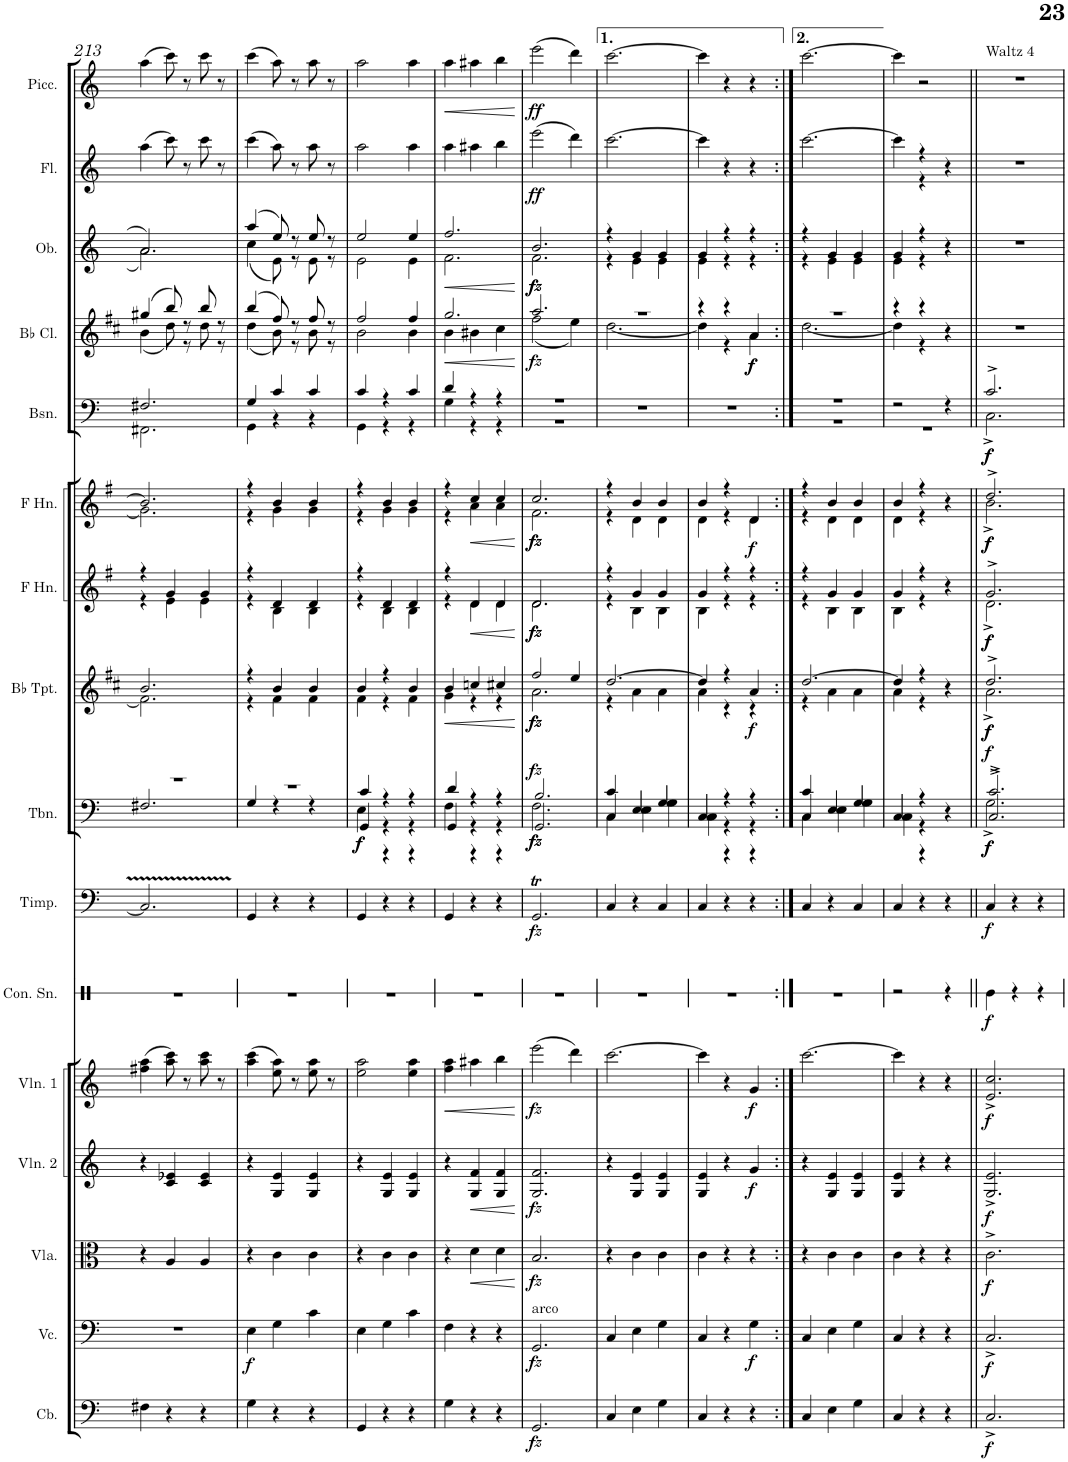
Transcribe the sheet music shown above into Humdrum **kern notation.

**kern	**dynam	**kern	**dynam	**kern	**dynam	**kern	**dynam	**kern	**dynam	**kern	**dynam	**kern	**dynam	**kern	**dynam	**kern	**dynam	**kern	**dynam	**kern	**dynam	**kern	**dynam	**kern	**dynam	**kern	**dynam	**kern	**dynam
*part15	*part15	*part14	*part14	*part13	*part13	*part12	*part12	*part11	*part11	*part10	*part10	*part9	*part9	*part8	*part8	*part7	*part7	*part6	*part6	*part5	*part5	*part4	*part4	*part3	*part3	*part2	*part2	*part1	*part1
*staff15	*staff15	*staff14	*staff14	*staff13	*staff13	*staff12	*staff12	*staff11	*staff11	*staff10	*staff10	*staff9	*staff9	*staff8	*staff8	*staff7	*staff7	*staff6	*staff6	*staff5	*staff5	*staff4	*staff4	*staff3	*staff3	*staff2	*staff2	*staff1	*staff1
*I"Contrabass	*	*I"Violoncello	*	*I"Viola	*	*I"Violin 2	*	*I"Violin 1	*	*I"Timpani	*	*I"Trombone	*	*I"Bb Trumpet	*	*I"Horn in F	*	*I"Horn in F	*	*I"Bassoon	*	*I"Bb Clarinet	*	*I"Oboe	*	*I"Flute	*	*I"Piccolo	*
*I'Cb.	*	*I'Vc.	*	*I'Vla.	*	*I'Vln. 2	*	*I'Vln. 1	*	*I'Timp.	*	*I'Tbn.	*	*I'Bb Tpt.	*	*	*	*	*	*I'Bsn.	*	*I'Bb Cl.	*	*I'Ob.	*	*I'Fl.	*	*I'Picc.	*
!!LO:PB:g=z
*clefF4	*	*clefF4	*	*clefC3	*	*clefG2	*	*clefG2	*	*clefF4	*	*clefF4	*	*clefG2	*	*clefG2	*	*clefG2	*	*clefF4	*	*clefG2	*	*clefG2	*	*clefG2	*	*clefG2	*
*Trd7c12	*	*	*	*	*	*	*	*	*	*	*	*	*	*Trd1c2	*	*Trd4c7	*	*Trd4c7	*	*	*	*Trd1c2	*	*	*	*	*	*Trd-7c-12	*
*k[]	*	*k[]	*	*k[]	*	*k[]	*	*k[]	*	*k[]	*	*k[]	*	*k[f#c#]	*	*k[f#]	*	*k[f#]	*	*k[]	*	*k[f#c#]	*	*k[]	*	*k[]	*	*k[]	*
*M3/4	*	*M3/4	*	*M3/4	*	*M3/4	*	*M3/4	*	*M3/4	*	*M3/4	*	*M3/4	*	*M3/4	*	*M3/4	*	*M3/4	*	*M3/4	*	*M3/4	*	*M3/4	*	*M3/4	*
=213	=213	=213	=213	=213	=213	=213	=213	=213	=213	=213	=213	=213	=213	=213	=213	=213	=213	=213	=213	=213	=213	=213	=213	=213	=213	=213	=213	=213	=213
*	*	*	*	*	*	*	*	*	*	*	*	*^	*	*^	*	*^	*	*^	*	*^	*	*^	*	*^	*	*	*	*	*
4F#X\	.	2.r	.	4r	.	4r	.	(4ff#X\ 4aa\	.	2.C/]	.	2.r	2.F#X/	.	2.b/	2.f\]	.	4r	4r	.	2.b-/]	2.g\]	.	2.F#X/	2.FF#X\	.	(4gg#X/	(4b\	.	2.a/	2.a\	.	(4aa\	.	(4aa\	.
4r	.	.	.	4A/	.	4c/ 4e-X/	.	8aa\ 8ccc\)	.	.	.	.	.	.	.	.	.	4g/	4e\	.	.	.	.	.	.	.	8bb/)	8dd\)	.	.	.	.	8ccc\)	.	8ccc\)	.
.	.	.	.	.	.	.	.	8r	.	.	.	.	.	.	.	.	.	.	.	.	.	.	.	.	.	.	8r	8r	.	.	.	.	8r	.	8r	.
4r	.	.	.	4A/	.	4c/ 4e-/	.	8aa\ 8ccc\	.	.	.	.	.	.	.	.	.	4g/	4e\	.	.	.	.	.	.	.	8bb/	8dd\	.	.	.	.	8ccc\	.	8ccc\	.
.	.	.	.	.	.	.	.	8r	.	.	.	.	.	.	.	.	.	.	.	.	.	.	.	.	.	.	8r	8r	.	.	.	.	8r	.	8r	.
=214	=214	=214	=214	=214	=214	=214	=214	=214	=214	=214	=214	=214	=214	=214	=214	=214	=214	=214	=214	=214	=214	=214	=214	=214	=214	=214	=214	=214	=214	=214	=214	=214	=214	=214	=214	=214
!	!	!	!LO:DY:b	!	!	!	!	!	!	!	!	!	!	!	!	!	!	!	!	!	!	!	!	!	!	!	!	!	!	!	!	!	!	!	!	!
4G\	.	4E\	f	4r	.	4r	.	(4aa\ 4ccc\	.	4GG/	.	2.r	4G/	.	4r	4r	.	4r	4r	.	4r	4r	.	4G/	4GG\	.	(4bb/	(4dd\	.	(4aa/	(4cc\	.	(4ccc\	.	(4ccc\	.
4r	.	4G\	.	4c\	.	4G/ 4e/	.	8ee\ 8aa\)	.	4r	.	.	4r	.	4b/	4f#\	.	4d/	4B\	.	4b/	4g\	.	4c/	4r	.	8ff#/)	8b\)	.	8ee/)	8e\)	.	8aa\)	.	8aa\)	.
.	.	.	.	.	.	.	.	8r	.	.	.	.	.	.	.	.	.	.	.	.	.	.	.	.	.	.	8r	8r	.	8r	8r	.	8r	.	8r	.
4r	.	4c\	.	4c\	.	4G/ 4e/	.	8ee\ 8aa\	.	4r	.	.	4r	.	4b/	4f#\	.	4d/	4B\	.	4b/	4g\	.	4c/	4r	.	8ff#/	8b\	.	8ee/	8e\	.	8aa\	.	8aa\	.
.	.	.	.	.	.	.	.	8r	.	.	.	.	.	.	.	.	.	.	.	.	.	.	.	.	.	.	8r	8r	.	8r	8r	.	8r	.	8r	.
=215	=215	=215	=215	=215	=215	=215	=215	=215	=215	=215	=215	=215	=215	=215	=215	=215	=215	=215	=215	=215	=215	=215	=215	=215	=215	=215	=215	=215	=215	=215	=215	=215	=215	=215	=215	=215
*	*	*	*	*	*	*	*	*	*	*	*	*	*^	*	*	*	*	*	*	*	*	*	*	*	*	*	*	*	*	*	*	*	*	*	*	*
!	!	!	!	!	!	!	!	!	!	!	!	!	!	!	!LO:DY:b	!	!	!	!	!	!	!	!	!	!	!	!	!	!	!	!	!	!	!	!	!	!
!	!	!	!	!	!	!	!	!	!	!	!	!	!	!	!LO:DY:n=1:b	!	!	!	!	!	!	!	!	!	!	!	!	!	!	!	!	!	!	!	!	!	!
4GG/	.	4E\	.	4r	.	4r	.	2ee\ 2aa\	.	4GG/	.	4c/	4E\	4GG/	f f	4b/	4f#\	.	4r	4r	.	4r	4r	.	4c/	4GG\	.	2ff#/	2b\	.	2ee/	2e\	.	2aa\	.	2aa\	.
4r	.	4G\	.	4c\	.	4G/ 4e/	.	.	.	4r	.	4r	4r	4r	.	4r	4r	.	4d/	4B\	.	4b/	4g\	.	4r	4r	.	.	.	.	.	.	.	.	.	.	.
4r	.	4c\	.	4c\	.	4G/ 4e/	.	4ee\ 4aa\	.	4r	.	4r	4r	4r	.	4b/	4f#\	.	4d/	4B\	.	4b/	4g\	.	4c/	4r	.	4ff#/	4b\	.	4ee/	4e\	.	4aa\	.	4aa\	.
=216	=216	=216	=216	=216	=216	=216	=216	=216	=216	=216	=216	=216	=216	=216	=216	=216	=216	=216	=216	=216	=216	=216	=216	=216	=216	=216	=216	=216	=216	=216	=216	=216	=216	=216	=216	=216	=216
!	!	!	!	!	!	!	!	!	!LO:HP:b	!	!	!	!	!	!	!	!	!LO:HP:b	!	!	!	!	!	!	!	!	!	!	!	!LO:HP:b	!	!	!LO:HP:b	!	!	!	!LO:HP:b
4G\	.	4F\	.	4r	.	4r	.	4ff\ 4aa\	<	4GG/	.	4d/	4F\	4GG/	.	4b/	4g\	<	4r	4r	.	4r	4r	.	4d/	4G\	.	2.gg/	4b\	<	2.ff/	2.f\	<	4aa\	.	4aa\	<
!	!	!	!	!	!LO:HP:b	!	!LO:HP:b	!	!	!	!	!	!	!	!	!	!	!	!	!	!LO:HP:b	!	!	!LO:HP:b	!	!	!	!	!	!	!	!	!	!	!	!	!
4r	.	4r	.	4d\	<	4G/ 4f/	<	4aa#X\	.	4r	.	4r	4r	4r	.	4ccn/	4r	.	4d/	4d\	<	4cc/	4a\	<	4r	4r	.	.	4b#X\	.	.	.	.	4aa#X\	.	4aa#X\	.
4r	.	4r	.	4d\	.	4G/ 4f/	.	4bb\	.	4r	.	4r	4r	4r	.	4cc#X/	4r	.	4d/	4d\	.	4cc/	4a\	.	4r	4r	.	.	4cc#\	.	.	.	.	4bb\	.	4bb\	.
*	*	*	*	*	*	*	*	*	*	*	*	*v	*v	*v	*	*	*	*	*v	*v	*	*v	*v	*	*v	*v	*	*v	*v	*	*v	*v	*	*	*	*	*
*	*	*	*	*	*	*	*	*	*	*	*	*	*	*v	*v	*	*	*	*	*	*	*	*	*	*	*	*	*	*	*
.	.	.	.	.	[	.	[	.	[	.	.	.	.	.	[	.	[	.	[	.	.	.	[	.	[	.	.	.	[
=217	=217	=217	=217	=217	=217	=217	=217	=217	=217	=217	=217	=217	=217	=217	=217	=217	=217	=217	=217	=217	=217	=217	=217	=217	=217	=217	=217	=217	=217
*	*	*	*	*	*	*	*	*	*	*	*	*^	*	*^	*	*^	*	*^	*	*^	*	*^	*	*^	*	*	*	*	*
*	*	*	*	*	*	*	*	*	*	*	*	*	*^	*	*	*	*	*	*	*	*	*	*	*	*	*	*	*	*	*	*	*	*	*	*	*
!	!	!LO:TX:a:t=arco	!	!	!	!	!	!	!	!	!	!	!	!	!	!	!	!	!	!	!	!	!	!	!	!	!	!	!	!	!	!	!	!	!	!	!
!	!LO:DY:b	!	!LO:DY:b	!	!LO:DY:b	!	!LO:DY:b	!	!LO:DY:b	!	!LO:DY:b	!	!	!	!LO:DY:b	!	!	!	!	!	!	!	!	!	!	!	!	!	!	!	!	!	!	!	!	!	!
!	!	!	!	!	!	!	!	!	!	!	!	!	!	!	!LO:DY:n=1:b	!	!	!	!	!	!	!	!	!	!	!	!	!	!	!	!	!	!	!	!	!	!
!	!	!	!	!	!	!	!	!	!	!	!	!	!	!	!LO:DY:n=2:a	!	!	!LO:DY:b	!	!	!	!	!	!	!	!	!	!	!	!	!	!	!	!	!	!	!
!	!	!	!	!	!	!	!	!	!	!	!	!	!	!	!	!	!	!LO:DY:n=1:b	!	!	!LO:DY:b	!	!	!	!	!	!	!	!	!	!	!	!	!	!	!	!
!	!	!	!	!	!	!	!	!	!	!	!	!	!	!	!	!	!	!	!	!	!LO:DY:n=1:b	!	!	!LO:DY:b	!	!	!	!	!	!	!	!	!	!	!	!	!
!	!	!	!	!	!	!	!	!	!	!	!	!	!	!	!	!	!	!	!	!	!	!	!	!LO:DY:n=1:b	!	!	!	!	!	!LO:DY:b	!	!	!LO:DY:b	!	!	!	!
!	!	!	!	!	!	!	!	!	!	!	!	!	!	!	!	!	!	!	!	!	!	!	!	!	!	!	!	!	!	!	!	!	!LO:DY:n=1:b	!	!LO:DY:b	!	!LO:DY:b
2.GG/	fz	2.GG/	fz	2.B/	fz	2.G/ 2.f/	fz	(2eee\	fz	2.GGT/	fz	2.B/	2.F\	2.GG/	fz fz fz	2ff#/	2.a\	fz fz	2.d/	2.d\	fz fz	2.cc/	2.f#\	fz fz	2.r	2.r	.	2.aa/	(2ff#\	fz	2.b/	2.f\	fz fz	(2eee\	ff	(2eee\	ff
.	.	.	.	.	.	.	.	4ddd\)	.	.	.	.	.	.	.	4ee/	.	.	.	.	.	.	.	.	.	.	.	.	4ee\)	.	.	.	.	4ddd\)	.	4ddd\)	.
*	*	*	*	*	*	*	*	*	*	*	*	*	*	*	*	*	*	*	*	*	*	*	*	*	*v	*v	*	*	*	*	*	*	*	*	*	*	*
=218	=218	=218	=218	=218	=218	=218	=218	=218	=218	=218	=218	=218	=218	=218	=218	=218	=218	=218	=218	=218	=218	=218	=218	=218	=218	=218	=218	=218	=218	=218	=218	=218	=218	=218	=218	=218
4C/	.	4C/	.	4r	.	4r	.	[2.ccc\	.	4C/	.	4c/	4C\	4C/	.	[2.dd/	4r	.	4r	4r	.	4r	4r	.	2.r	.	2.r	[2.dd\	.	4r	4r	.	[2.ccc\	.	[2.ccc\	.
4E\	.	4E\	.	4c\	.	4G/ 4e/	.	.	.	4r	.	4E/	4E\	4E/	.	.	4a\	.	4g/	4B\	.	4b/	4d\	.	.	.	.	.	.	4g/	4e\	.	.	.	.	.
4G\	.	4G\	.	4c\	.	4G/ 4e/	.	.	.	4C/	.	4G/	4G\	4G/	.	.	4a\	.	4g/	4B\	.	4b/	4d\	.	.	.	.	.	.	4g/	4e\	.	.	.	.	.
=219	=219	=219	=219	=219	=219	=219	=219	=219	=219	=219	=219	=219	=219	=219	=219	=219	=219	=219	=219	=219	=219	=219	=219	=219	=219	=219	=219	=219	=219	=219	=219	=219	=219	=219	=219	=219
4C/	.	4C/	.	4c\	.	4G/ 4e/	.	4ccc\]	.	4C/	.	4C/	4C\	4C/	.	4dd/]	4a\	.	4g/	4B\	.	4b/	4d\	.	2.r	.	4r	4dd\]	.	4g/	4e\	.	4ccc\]	.	4ccc\]	.
4r	.	4r	.	4r	.	4r	.	4r	.	4r	.	4r	4r	4r	.	4r	4r	.	4r	4r	.	4r	4r	.	.	.	4r	4r	.	4r	4r	.	4r	.	4r	.
!	!	!	!LO:DY:b	!	!	!	!LO:DY:b	!	!LO:DY:b	!	!	!	!	!	!	!	!	!LO:DY:b	!	!	!	!	!	!LO:DY:b	!	!	!	!	!LO:DY:b	!	!	!	!	!	!	!
!	!	!	!	!	!	!	!	!	!	!	!	!	!	!	!	!	!	!	!	!	!	!	!	!	!	!	!	!	!LO:DY:n=1:b	!	!	!	!	!	!	!
4r	.	4G\	f	4r	.	4g/	f	4g/	f	4r	.	4r	4r	4r	.	4a/	4r	f	4r	4r	.	4d/	4d\	f	.	.	4a/	4a\	f f	4r	4r	.	4r	.	4r	.
=220:|!	=220:|!	=220:|!	=220:|!	=220:|!	=220:|!	=220:|!	=220:|!	=220:|!	=220:|!	=220:|!	=220:|!	=220:|!	=220:|!	=220:|!	=220:|!	=220:|!	=220:|!	=220:|!	=220:|!	=220:|!	=220:|!	=220:|!	=220:|!	=220:|!	=220:|!	=220:|!	=220:|!	=220:|!	=220:|!	=220:|!	=220:|!	=220:|!	=220:|!	=220:|!	=220:|!	=220:|!
*	*	*	*	*	*	*	*	*	*	*	*	*	*	*	*	*	*	*	*	*	*	*	*	*	*^	*	*	*	*	*	*	*	*	*	*	*
4C/	.	4C/	.	4r	.	4r	.	[2.ccc\	.	4C/	.	4c/	4C\	4C/	.	[2.dd/	4r	.	4r	4r	.	4r	4r	.	2.r	2.r	.	2.r	[2.dd\	.	4r	4r	.	[2.ccc\	.	[2.ccc\	.
4E\	.	4E\	.	4c\	.	4G/ 4e/	.	.	.	4r	.	4E/	4E\	4E/	.	.	4a\	.	4g/	4B\	.	4b/	4d\	.	.	.	.	.	.	.	4g/	4e\	.	.	.	.	.
4G\	.	4G\	.	4c\	.	4G/ 4e/	.	.	.	4C/	.	4G/	4G\	4G/	.	.	4a\	.	4g/	4B\	.	4b/	4d\	.	.	.	.	.	.	.	4g/	4e\	.	.	.	.	.
=221	=221	=221	=221	=221	=221	=221	=221	=221	=221	=221	=221	=221	=221	=221	=221	=221	=221	=221	=221	=221	=221	=221	=221	=221	=221	=221	=221	=221	=221	=221	=221	=221	=221	=221	=221	=221	=221
*	*	*	*	*	*	*	*	*	*	*	*	*	*	*	*	*	*	*	*	*	*	*	*	*	*	*	*	*	*	*	*	*	*	*^	*	*	*
4C/	.	4C/	.	4c\	.	4G/ 4e/	.	4ccc\]	.	4C/	.	4C/	4C\	4C/	.	4dd/]	4a\	.	4g/	4B\	.	4b/	4d\	.	2r	2.r	.	4r	4dd\]	.	4g/	4e\	.	4ccc\]	4ryy	.	4ccc\]	.
4r	.	4r	.	4r	.	4r	.	4r	.	4r	.	4r	4r	4r	.	4r	4r	.	4r	4r	.	4r	4r	.	.	.	.	4r	4r	.	4r	4r	.	4r	4r	.	2r	.
4r	.	4r	.	4r	.	4r	.	4r	.	4r	.	4r	4ryy	4ryy	.	4r	4ryy	.	4r	4ryy	.	4r	4ryy	.	4r	.	.	4r	4ryy	.	4r	4ryy	.	4r	4ryy	.	.	.
=222||	=222||	=222||	=222||	=222||	=222||	=222||	=222||	=222||	=222||	=222||	=222||	=222||	=222||	=222||	=222||	=222||	=222||	=222||	=222||	=222||	=222||	=222||	=222||	=222||	=222||	=222||	=222||	=222||	=222||	=222||	=222||	=222||	=222||	=222||	=222||	=222||	=222||	=222||
!	!	!	!	!	!	!	!	!	!	!	!	!	!	!	!	!	!	!	!	!	!	!	!	!	!	!	!	!	!	!	!	!	!	!	!	!	!LO:TX:a:t=Waltz 4	!
!	!LO:DY:b	!	!LO:DY:b	!	!LO:DY:b	!	!LO:DY:b	!	!LO:DY:b	!	!LO:DY:b	!	!	!	!LO:DY:b	!	!	!	!	!	!	!	!	!	!	!	!	!	!	!	!	!	!	!	!	!	!	!
!	!	!	!	!	!	!	!	!	!	!	!	!	!	!	!LO:DY:n=1:b	!	!	!	!	!	!	!	!	!	!	!	!	!	!	!	!	!	!	!	!	!	!	!
!	!	!	!	!	!	!	!	!	!	!	!	!	!	!	!LO:DY:n=2:a	!	!	!LO:DY:b	!	!	!	!	!	!	!	!	!	!	!	!	!	!	!	!	!	!	!	!
!	!	!	!	!	!	!	!	!	!	!	!	!	!	!	!	!	!	!LO:DY:n=1:b	!	!	!LO:DY:b	!	!	!	!	!	!	!	!	!	!	!	!	!	!	!	!	!
!	!	!	!	!	!	!	!	!	!	!	!	!	!	!	!	!	!	!	!	!	!LO:DY:n=1:b	!	!	!LO:DY:b	!	!	!	!	!	!	!	!	!	!	!	!	!	!
!	!	!	!	!	!	!	!	!	!	!	!	!	!	!	!	!	!	!	!	!	!	!	!	!LO:DY:n=1:b	!	!	!LO:DY:b	!	!	!	!	!	!	!	!	!	!	!
!	!	!	!	!	!	!	!	!	!	!	!	!	!	!	!	!	!	!	!	!	!	!	!	!	!	!	!LO:DY:n=1:b	!	!	!	!	!	!	!	!	!	!	!
*	*	*	*	*	*	*	*	*	*	*	*	*	*	*	*	*	*	*	*	*	*	*	*	*	*	*	*	*v	*v	*	*	*	*	*v	*v	*	*	*
*	*	*	*	*	*	*	*	*	*	*	*	*	*	*	*	*	*	*	*	*	*	*	*	*	*	*	*	*	*	*v	*v	*	*	*	*	*
2.C^/	f	2.C^/	f	2.c^\	f	2.G/^ 2.e/^	f	2.e/^ 2.cc/^	f	4C/	f	2.c^/	2.G^\	2.C^/	f f f	2.dd^/	2.a^\	f f	2.g^/	2.d^\	f f	2.dd^/	2.b^\	f f	2.c^/	2.C^\	f f	2.r	.	2.r	.	2.r	.	2.r	.
.	.	.	.	.	.	.	.	.	.	4r	.	.	.	.	.	.	.	.	.	.	.	.	.	.	.	.	.	.	.	.	.	.	.	.	.
.	.	.	.	.	.	.	.	.	.	4r	.	.	.	.	.	.	.	.	.	.	.	.	.	.	.	.	.	.	.	.	.	.	.	.	.
*	*	*	*	*	*	*	*	*	*	*	*	*v	*v	*v	*	*	*	*	*v	*v	*	*v	*v	*	*v	*v	*	*	*	*	*	*	*	*	*
*	*	*	*	*	*	*	*	*	*	*	*	*	*	*v	*v	*	*	*	*	*	*	*	*	*	*	*	*	*	*	*
=	=	=	=	=	=	=	=	=	=	=	=	=	=	=	=	=	=	=	=	=	=	=	=	=	=	=	=	=	=
*-	*-	*-	*-	*-	*-	*-	*-	*-	*-	*-	*-	*-	*-	*-	*-	*-	*-	*-	*-	*-	*-	*-	*-	*-	*-	*-	*-	*-	*-
